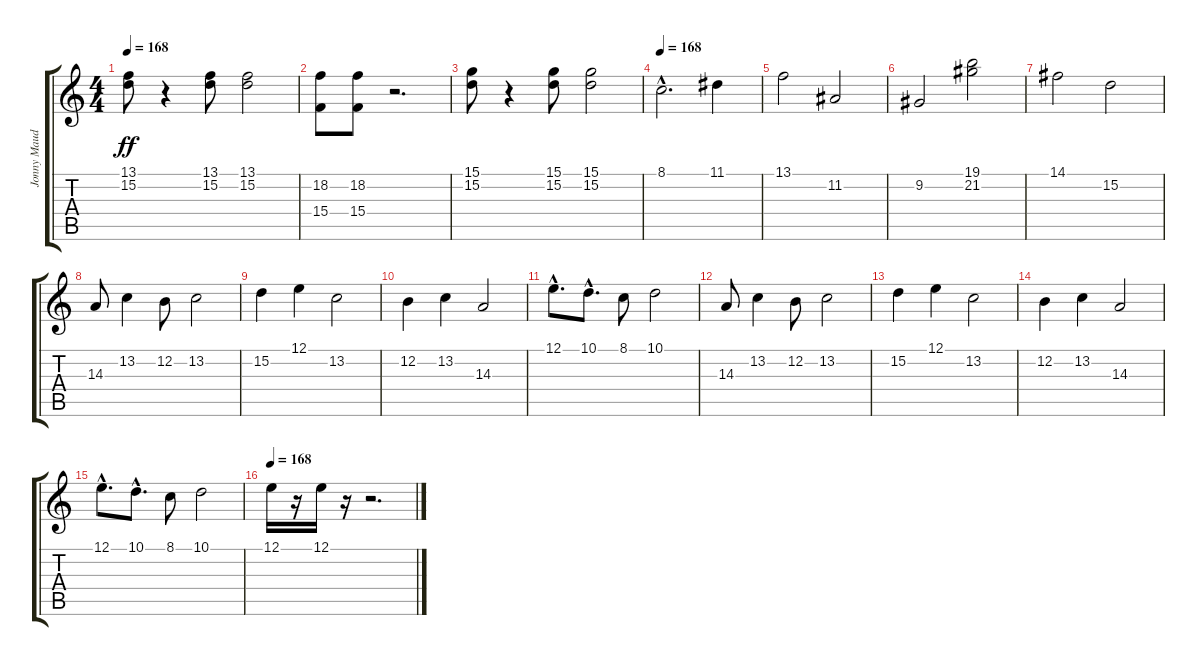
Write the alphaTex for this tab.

\track ("Jonny Maudling (Brass)" "Jonny Maud") {instrument brasssection}
\staff {score tabs}
\tuning (E4 B3 G3 D3 A2 E2) {hide}
\ts (4 4)
\tempo 168
\clef g2
\ks c
(13.1 15.2).8{dy ff} r.4 (13.1 15.2).8 (13.1 15.2).2 |
(18.2 15.4).8 (18.2 15.4).8 r.2{d} |
(15.1 15.2).8 r.4 (15.1 15.2).8 (15.1 15.2).2 |
\tempo 168
8.1{hac}.2{d} 11.1.4 |
13.1.2 11.2.2 |
9.2.2 (19.1 21.2).2 |
14.1.2 15.2.2 |
14.3.8 13.2.4 12.2.8 13.2.2 |
15.2.4 12.1.4 13.2.2 |
12.2.4 13.2.4 14.3.2 |
12.1{hac}.8{d} 10.1{hac}.8{d} 8.1.8 10.1.2 |
14.3.8 13.2.4 12.2.8 13.2.2 |
15.2.4 12.1.4 13.2.2 |
12.2.4 13.2.4 14.3.2 |
12.1{hac}.8{d} 10.1{hac}.8{d} 8.1.8 10.1.2 |
\tempo 168
12.1.16 r.16 12.1.16 r.16 r.2{d}
